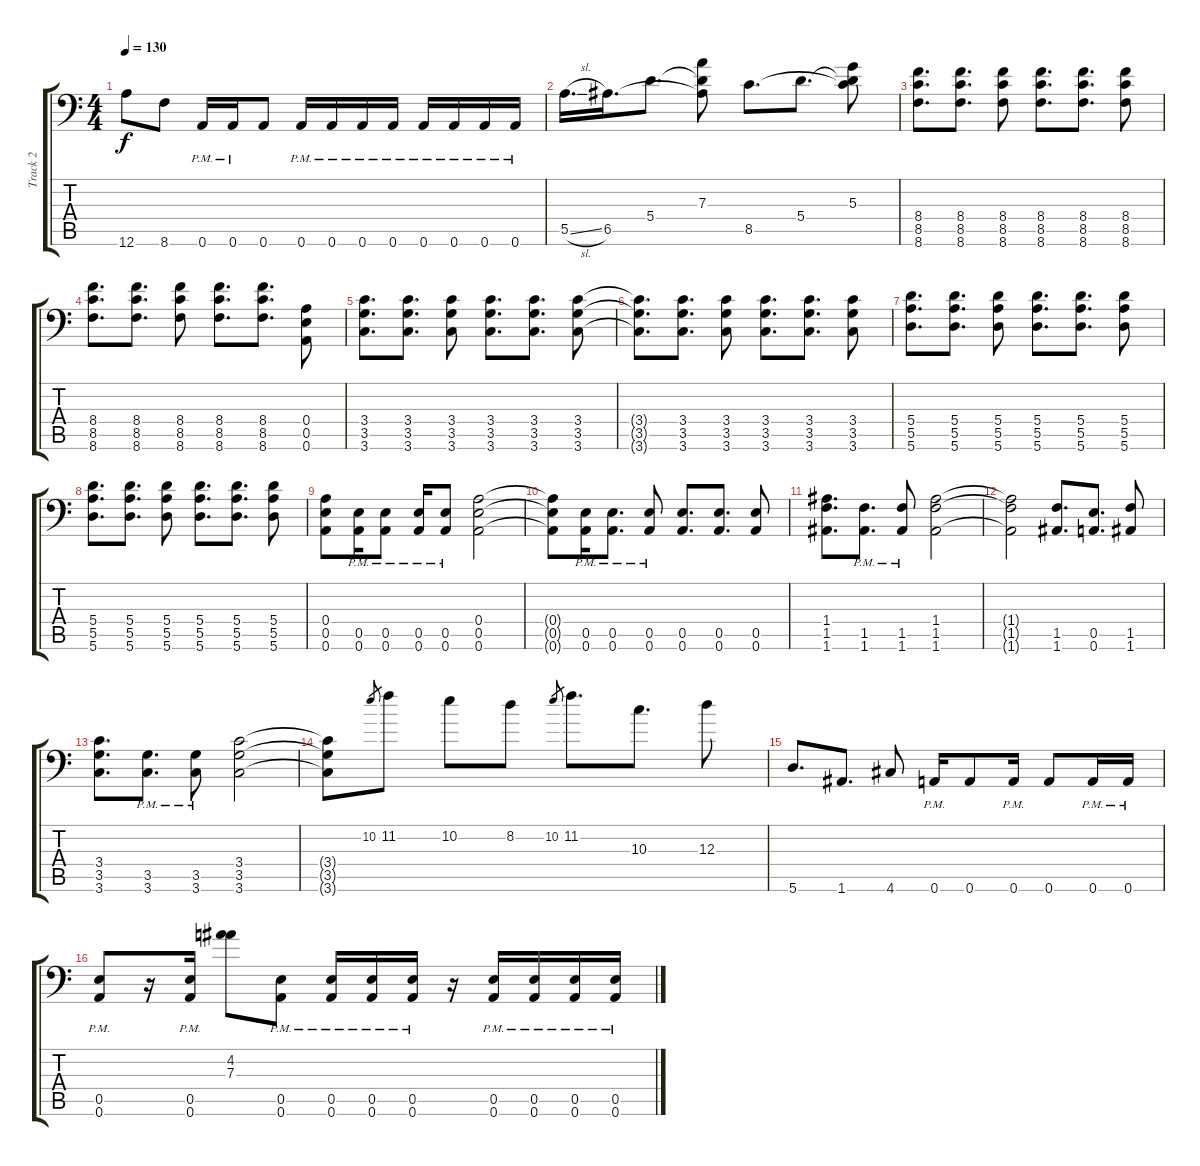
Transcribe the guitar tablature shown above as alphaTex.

\track ("Track 2" "Track 2") {instrument overdrivenguitar}
\staff {score tabs}
\tuning (B3 Gb3 D3 A2 E2 A1) {hide}
\ts (4 4)
\tempo 130
\clef f4
\ks c
12.6.8{dy f} 8.6.8 0.6{pm}.16 0.6{pm}.16 0.6.8 0.6{pm}.16 0.6{pm}.16 0.6{pm}.16 0.6{pm}.16 0.6{pm}.16 0.6{pm}.16 0.6{pm}.16 0.6{pm}.16 |
5.5{sl}.16{d} 6.5.16{d} 5.4.8{d} (7.3 5.4{t} 6.5{t}).8 8.5.8{d} 5.4.8{d} (5.3 5.4{t} 8.5{t}).8 |
(8.4 8.5 8.6).8{d} (8.4 8.5 8.6).8{d} (8.4 8.5 8.6).8 (8.4 8.5 8.6).8{d} (8.4 8.5 8.6).8{d} (8.4 8.5 8.6).8 |
(8.4 8.5 8.6).8{d} (8.4 8.5 8.6).8{d} (8.4 8.5 8.6).8 (8.4 8.5 8.6).8{d} (8.4 8.5 8.6).8{d} (0.4 0.5 0.6).8 |
(3.4 3.5 3.6).8{d} (3.4 3.5 3.6).8{d} (3.4 3.5 3.6).8 (3.4 3.5 3.6).8{d} (3.4 3.5 3.6).8{d} (3.4 3.5 3.6).8 |
(3.4{t} 3.5{t} 3.6{t}).8{d} (3.4 3.5 3.6).8{d} (3.4 3.5 3.6).8 (3.4 3.5 3.6).8{d} (3.4 3.5 3.6).8{d} (3.4 3.5 3.6).8 |
(5.4 5.5 5.6).8{d} (5.4 5.5 5.6).8{d} (5.4 5.5 5.6).8 (5.4 5.5 5.6).8{d} (5.4 5.5 5.6).8{d} (5.4 5.5 5.6).8 |
(5.4 5.5 5.6).8{d} (5.4 5.5 5.6).8{d} (5.4 5.5 5.6).8 (5.4 5.5 5.6).8{d} (5.4 5.5 5.6).8{d} (5.4 5.5 5.6).8 |
(0.4 0.5 0.6).8 (0.5{pm} 0.6{pm}).16 (0.5{pm} 0.6{pm}).8 (0.5{pm} 0.6{pm}).16 (0.5{pm} 0.6{pm}).8 (0.4 0.5 0.6).2 |
(0.4{t} 0.5{t} 0.6{t}).8 (0.5{pm} 0.6{pm}).16 (0.5{pm} 0.6{pm}).8{d} (0.5{pm} 0.6{pm}).8 (0.5 0.6).8{d} (0.5 0.6).8{d} (0.5 0.6).8 |
(1.4 1.5 1.6).8{d} (1.5{pm} 1.6{pm}).8{d} (1.5{pm} 1.6{pm}).8 (1.4 1.5 1.6).2 |
(1.4{t} 1.5{t} 1.6{t}).2 (1.5 1.6).8{d} (0.5 0.6).8{d} (1.5 1.6).8 |
(3.4 3.5 3.6).8{d} (3.5{pm} 3.6{pm}).8{d} (3.5{pm} 3.6{pm}).8 (3.4 3.5 3.6).2 |
(3.4{t} 3.5{t} 3.6{t}).8 10.2.8{gr} 11.2.8 10.2.8 8.2.8 10.2.8{gr} 11.2.8{d} 10.3.8{d} 12.3.8 |
5.6.8{d} 1.6.8{d} 4.6.8 0.6{pm}.16 0.6.8 0.6{pm}.16 0.6.8 0.6{pm}.16 0.6{pm}.16 |
(0.5{pm} 0.6{pm}).8 r.16 (0.5{pm} 0.6{pm}).16 (4.2 7.3).8 (0.5{pm} 0.6{pm}).8 (0.5{pm} 0.6{pm}).16 (0.5{pm} 0.6{pm}).16 (0.5{pm} 0.6{pm}).16 r.16 (0.5{pm} 0.6{pm}).16 (0.5{pm} 0.6{pm}).16 (0.5{pm} 0.6{pm}).16 (0.5{pm} 0.6{pm}).16
